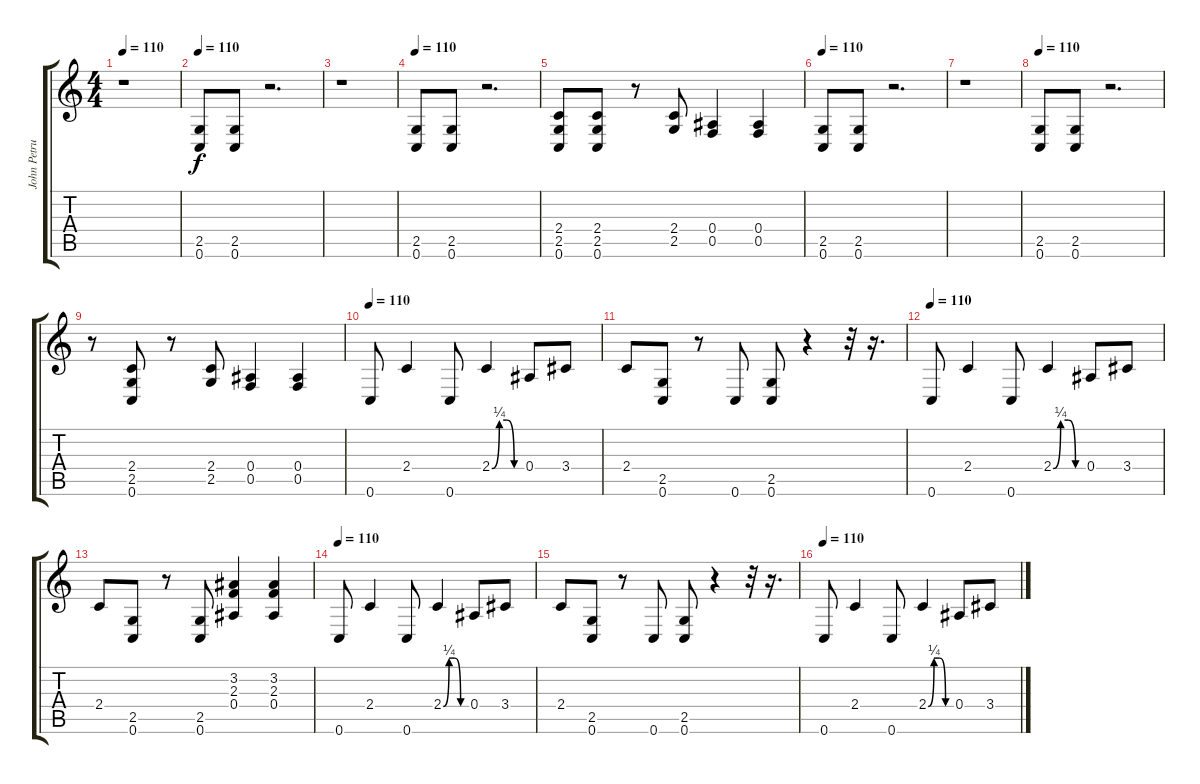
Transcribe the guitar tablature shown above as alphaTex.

\track ("John Petrucci" "John Petru") {instrument distortionguitar}
\staff {score tabs}
\tuning (C4 G3 Eb3 Bb2 F2 C2) {hide}
\ts (4 4)
\tempo 110
\clef g2
\ks c
r.1{dy f} |
\tempo 110
(2.5 0.6).8 (2.5 0.6).8 r.2{d} |
r.1 |
\tempo 110
(2.5 0.6).8 (2.5 0.6).8 r.2{d} |
(2.4 2.5 0.6).8 (2.4 2.5 0.6).8 r.8 (2.4 2.5).8 (0.4 0.5).4 (0.4 0.5).4 |
\tempo 110
(2.5 0.6).8 (2.5 0.6).8 r.2{d} |
r.1 |
\tempo 110
(2.5 0.6).8 (2.5 0.6).8 r.2{d} |
r.8 (2.4 2.5 0.6).8 r.8 (2.4 2.5).8 (0.4 0.5).4 (0.4 0.5).4 |
\tempo 110
0.6.8 2.4.4 0.6.8 2.4{be (custom 0 0 15 1 30 1 45 0 60 0)}.4 0.4.8 3.4.8 |
2.4.8 (2.5 0.6).8 r.8 0.6.8 (2.5 0.6).8 r.4 r.32 r.16{d} |
\tempo 110
0.6.8 2.4.4 0.6.8 2.4{be (custom 0 0 15 1 30 1 45 0 60 0)}.4 0.4.8 3.4.8 |
2.4.8 (2.5 0.6).8 r.8 (2.5 0.6).8 (3.2 2.3 0.4).4 (3.2 2.3 0.4).4 |
\tempo 110
0.6.8 2.4.4 0.6.8 2.4{be (custom 0 0 15 1 30 1 45 0 60 0)}.4 0.4.8 3.4.8 |
2.4.8 (2.5 0.6).8 r.8 0.6.8 (2.5 0.6).8 r.4 r.32 r.16{d} |
\tempo 110
0.6.8 2.4.4 0.6.8 2.4{be (custom 0 0 15 1 30 1 45 0 60 0)}.4 0.4.8 3.4.8
